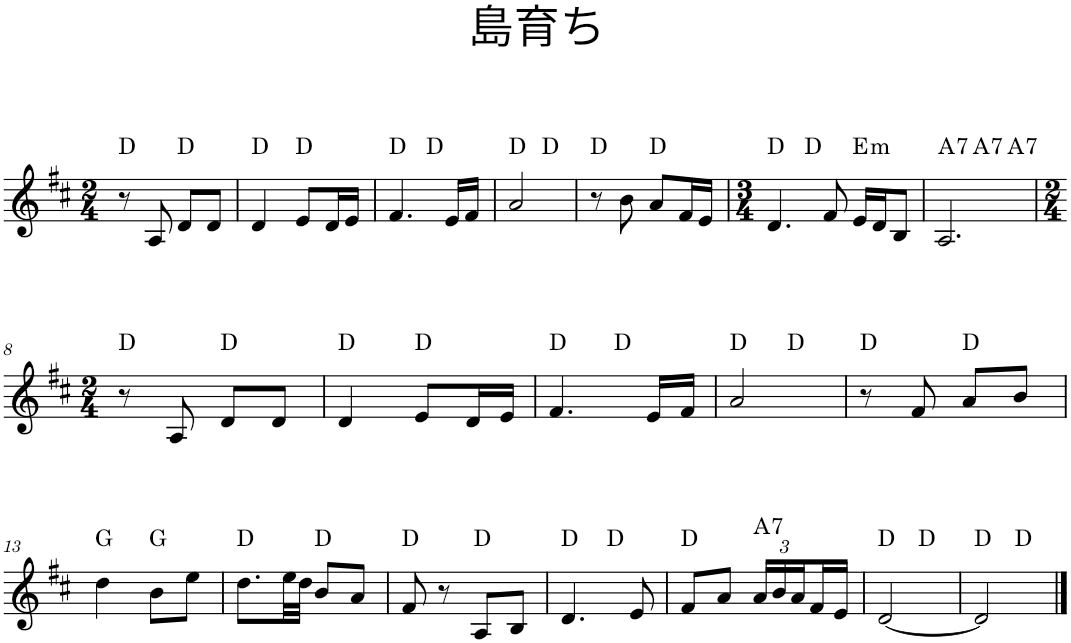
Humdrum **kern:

**kern	**harte
*part1	*part1
*staff1	*
*I"Piano	*
*I'Pno.	*
*clefG2	*
*k[f#c#]	*
*M2/4	*
=1	=1
8r	D:maj
8A/	.
8d/L	D:maj
8d/J	.
=2	=2
4d/	D:maj
8e/L	D:maj
16d/L	.
16e/JJ	.
=3	=3
*^	*
4.f#/	4ryy	D:maj
.	4ryy	D:maj
16e/LL	.	.
16f#/JJ	.	.
=4	=4	=4
2a/	4ryy	D:maj
.	4ryy	D:maj
*v	*v	*
=5	=5
8r	D:maj
8b\	.
8a/L	D:maj
16f#/L	.
16e/JJ	.
=6	=6
*M3/4	*
*^	*
4.d/	4ryy	D:maj
.	2ryy	D:maj
8f#/	.	.
!	!	!LO:H:kt=m
16e/LL	.	E:min
16d/J	.	.
8B/J	.	.
=7	=7	=7
!	!	!LO:H:kt=7
*	*^	*
2.A/	4ryy	2ryy	A:7
!	!	!	!LO:H:kt=7
.	2ryy	.	A:7
!	!	!	!LO:H:kt=7
.	.	4ryy	A:7
*v	*v	*v	*
!!LO:LB:g=z
=8	=8
*M2/4	*
8r	D:maj
8A/	.
8d/L	D:maj
8d/J	.
=9	=9
4d/	D:maj
8e/L	D:maj
16d/L	.
16e/JJ	.
=10	=10
*^	*
4.f#/	4ryy	D:maj
.	4ryy	D:maj
16e/LL	.	.
16f#/JJ	.	.
=11	=11	=11
2a/	4ryy	D:maj
.	4ryy	D:maj
*v	*v	*
=12	=12
8r	D:maj
8f#/	.
8a/L	D:maj
8b/J	.
!!LO:LB:g=z
=13	=13
4dd\	G:maj
8b\L	G:maj
8ee\J	.
=14	=14
8.dd\L	D:maj
32ee\LL	.
32dd\JJJ	.
8b/L	D:maj
8a/J	.
=15	=15
8f#/	D:maj
8r	.
8A/L	D:maj
8B/J	.
=16	=16
*^	*
4.d/	4ryy	D:maj
.	4ryy	D:maj
8e/	.	.
*v	*v	*
=17	=17
8f#/L	D:maj
8a/J	.
*Xbrackettup	*
!	!LO:H:kt=7
24a/LL	A:7
24b/	.
24a/	.
16f#/	.
16e/JJ	.
=18	=18
*^	*
[<2d/	4ryy	D:maj
.	4ryy	D:maj
=19	=19	=19
2d/]	4ryy	D:maj
.	4ryy	D:maj
*v	*v	*
==	==
*-	*-
